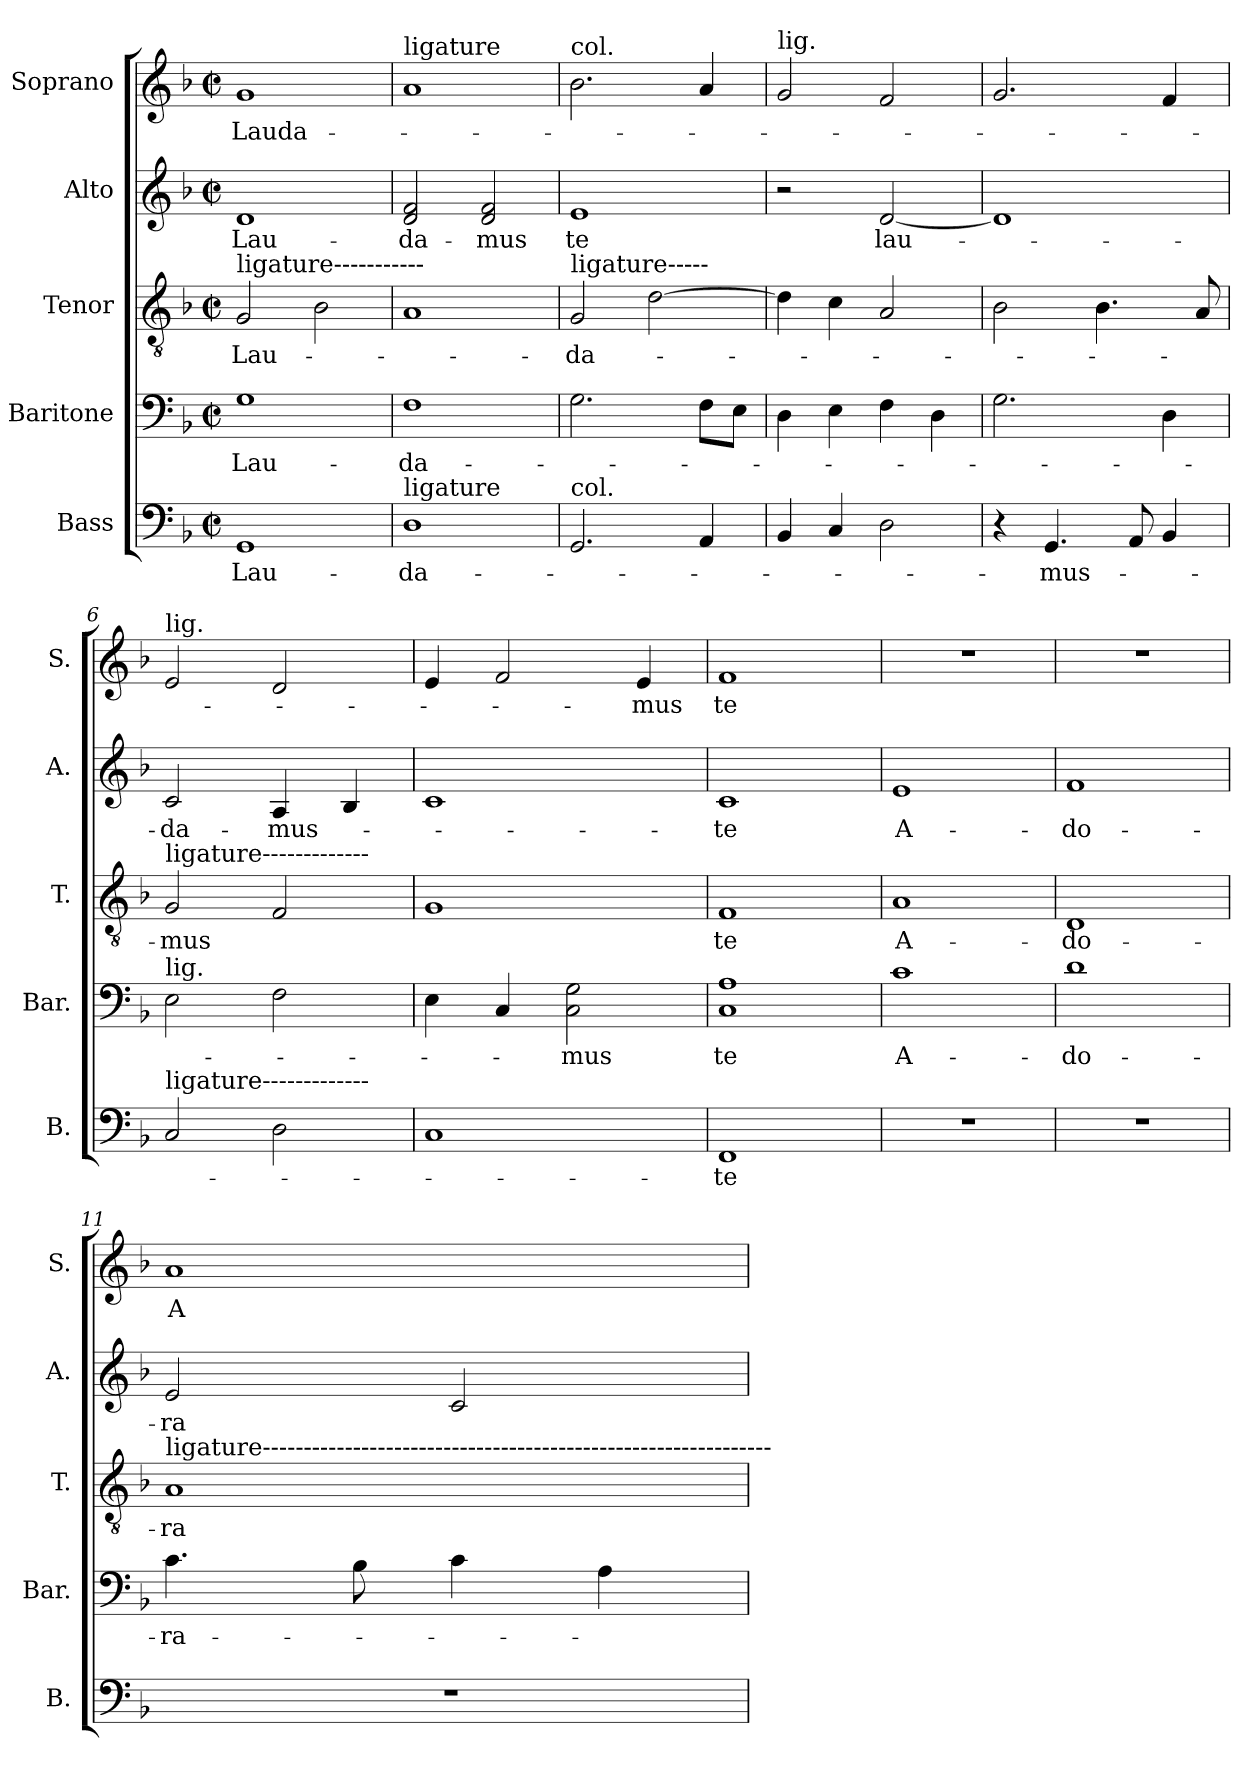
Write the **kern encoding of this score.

**kern	**text	**kern	**text	**kern	**text	**kern	**text	**kern	**text
*part5	*part5	*part4	*part4	*part3	*part3	*part2	*part2	*part1	*part1
*staff5	*staff5	*staff4	*staff4	*staff3	*staff3	*staff2	*staff2	*staff1	*staff1
*I"Bass	*	*I"Baritone	*	*I"Tenor	*	*I"Alto	*	*I"Soprano	*
*I'B.	*	*I'Bar.	*	*I'T.	*	*I'A.	*	*I'S.	*
*clefF4	*	*clefF4	*	*clefGv2	*	*clefG2	*	*clefG2	*
*k[b-]	*	*k[b-]	*	*k[b-]	*	*k[b-]	*	*k[b-]	*
*M2/2	*	*M2/2	*	*M2/2	*	*M2/2	*	*M2/2	*
*met(c|)	*	*met(c|)	*	*met(c|)	*	*met(c|)	*	*met(c|)	*
=1	=1	=1	=1	=1	=1	=1	=1	=1	=1
!	!	!	!	!LO:TX:a:t=ligature-----------	!	!	!	!	!
!	!LO:LY:b	!	!LO:LY:b	!	!LO:LY:b	!	!LO:LY:b	!	!LO:LY:b
1GG	Lau-	1G	Lau-	2G/	Lau-	1d	Lau-	1g	Lauda-
.	.	.	.	2B-\	.	.	.	.	.
=2	=2	=2	=2	=2	=2	=2	=2	=2	=2
!	!	!	!	!	!	!	!	!LO:TX:a:t=ligature	!
!LO:TX:a:t=ligature	!	!	!	!	!	!	!	!	!
!	!LO:LY:b	!	!LO:LY:b	!	!	!	!LO:LY:b	!	!
1D	-da-	1F	-da-	1A	.	2d/ 2f/	-da-	1a	.
!	!	!	!	!	!	!	!LO:LY:b	!	!
.	.	.	.	.	.	2d/ 2f/	-mus	.	.
=3	=3	=3	=3	=3	=3	=3	=3	=3	=3
!	!	!	!	!	!	!	!	!LO:TX:a:t=col.	!
!	!	!	!	!LO:TX:a:t=ligature-----	!	!	!	!	!
!LO:TX:a:t=col.	!	!	!	!	!	!	!	!	!
!	!	!	!	!	!LO:LY:b	!	!LO:LY:b	!	!
2.GG/	.	2.G\	.	2G/	-da-	1e	te	2.b-\	.
.	.	.	.	[2d\	.	.	.	.	.
4AA/	.	8F\L	.	.	.	.	.	4a/	.
.	.	8E\J	.	.	.	.	.	.	.
=4	=4	=4	=4	=4	=4	=4	=4	=4	=4
!	!	!	!	!	!	!	!	!LO:TX:a:t=lig.	!
4BB-/	.	4D\	.	4d\]	.	2r	.	2g/	.
4C/	.	4E\	.	4c\	.	.	.	.	.
!	!	!	!	!	!	!	!LO:LY:b	!	!
2D\	.	4F\	.	2A/	.	[2d/	lau-	2f/	.
.	.	4D\	.	.	.	.	.	.	.
=5	=5	=5	=5	=5	=5	=5	=5	=5	=5
4r	.	2.G\	.	2B-\	.	1d]	.	2.g/	.
!	!LO:LY:b	!	!	!	!	!	!	!	!
4.GG/	mus-	.	.	.	.	.	.	.	.
.	.	.	.	4.B-\	.	.	.	.	.
8AA/	.	.	.	.	.	.	.	.	.
4BB-/	.	4D\	.	.	.	.	.	4f/	.
.	.	.	.	8A/	.	.	.	.	.
=6	=6	=6	=6	=6	=6	=6	=6	=6	=6
!	!	!	!	!	!	!	!	!LO:TX:a:t=lig.	!
!	!	!	!	!LO:TX:a:t=ligature-------------	!	!	!	!	!
!	!	!LO:TX:a:t=lig.	!	!	!	!	!	!	!
!LO:TX:a:t=ligature-------------	!	!	!	!	!	!	!	!	!
!	!	!	!	!	!LO:LY:b	!	!LO:LY:b	!	!
2C/	.	2E\	.	2G/	-mus	2c/	da-	2e/	.
!	!	!	!	!	!	!	!LO:LY:b	!	!
2D\	.	2F\	.	2F/	.	4A/	-mus-	2d/	.
.	.	.	.	.	.	4B-/	.	.	.
=7	=7	=7	=7	=7	=7	=7	=7	=7	=7
1C	.	4E\	.	1G	.	1c	.	4e/	.
.	.	4C/	.	.	.	.	.	2f/	.
!	!	!	!LO:LY:b	!	!	!	!	!	!
.	.	2C\ 2G\	-mus	.	.	.	.	.	.
!	!	!	!	!	!	!	!	!	!LO:LY:b
.	.	.	.	.	.	.	.	4e/	-mus
=8	=8	=8	=8	=8	=8	=8	=8	=8	=8
!	!LO:LY:b	!	!LO:LY:b	!	!LO:LY:b	!	!LO:LY:b	!	!LO:LY:b
1FF	-te	1C 1A	te	1F	te	1c	-te	1f	te
=9	=9	=9	=9	=9	=9	=9	=9	=9	=9
!	!	!	!LO:LY:b	!	!LO:LY:b	!	!LO:LY:b	!	!
1r	.	1c	A-	1A	A-	1e	A-	1r	.
=10	=10	=10	=10	=10	=10	=10	=10	=10	=10
!	!	!	!LO:LY:b	!	!LO:LY:b	!	!LO:LY:b	!	!
1r	.	1d	-do-	1D	-do-	1f	-do-	1r	.
=11	=11	=11	=11	=11	=11	=11	=11	=11	=11
!	!	!	!	!LO:TX:a:t=ligature--------------------------------------------------------------	!	!	!	!	!
!	!	!	!LO:LY:b	!	!LO:LY:b	!	!LO:LY:b	!	!LO:LY:b
1r	.	4.c\	-ra-	1A	-ra-	2e/	-ra	1a	A-
.	.	8B-\	.	.	.	.	.	.	.
.	.	4c\	.	.	.	2c/	.	.	.
.	.	4A\	.	.	.	.	.	.	.
=	=	=	=	=	=	=	=	=	=
*-	*-	*-	*-	*-	*-	*-	*-	*-	*-
